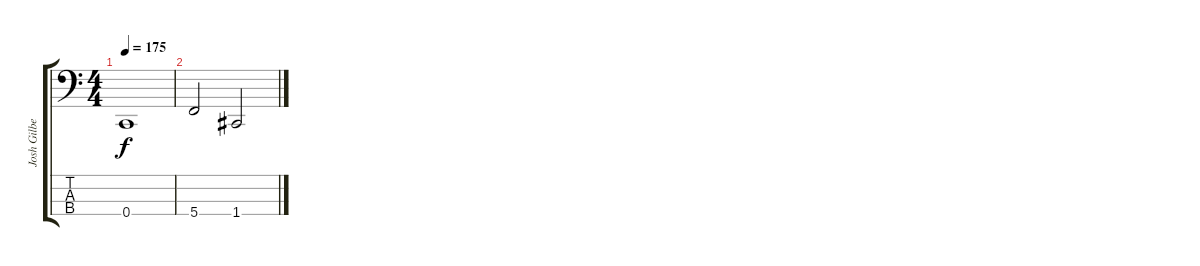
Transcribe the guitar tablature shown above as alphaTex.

\track ("Josh Gilbert" "Josh Gilbe") {instrument electricbasspick}
\staff {score tabs}
\tuning (F2 C2 G1 C1) {hide}
\ts (4 4)
\tempo 175
\clef f4
\ks c
0.4{t}.1{dy f} |
5.4.2 1.4.2
